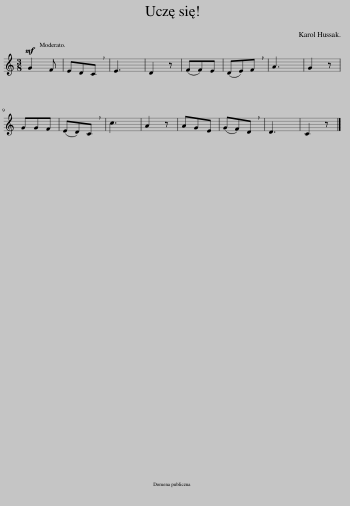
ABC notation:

X:1
L:1/8
M:3/8
I:linebreak $
K:C
V:1 treble
V:1
!mf! G2 F | ED!breath!C | E3 | D2 z | (FF)E | %5
 (DE)!breath!F | A3 | G2 z |$ GGF | (ED)!breath!C | %10
 c3 | A2 z | AGE | (GF)!breath!D | D3 | %15
 C2 z |] %16
